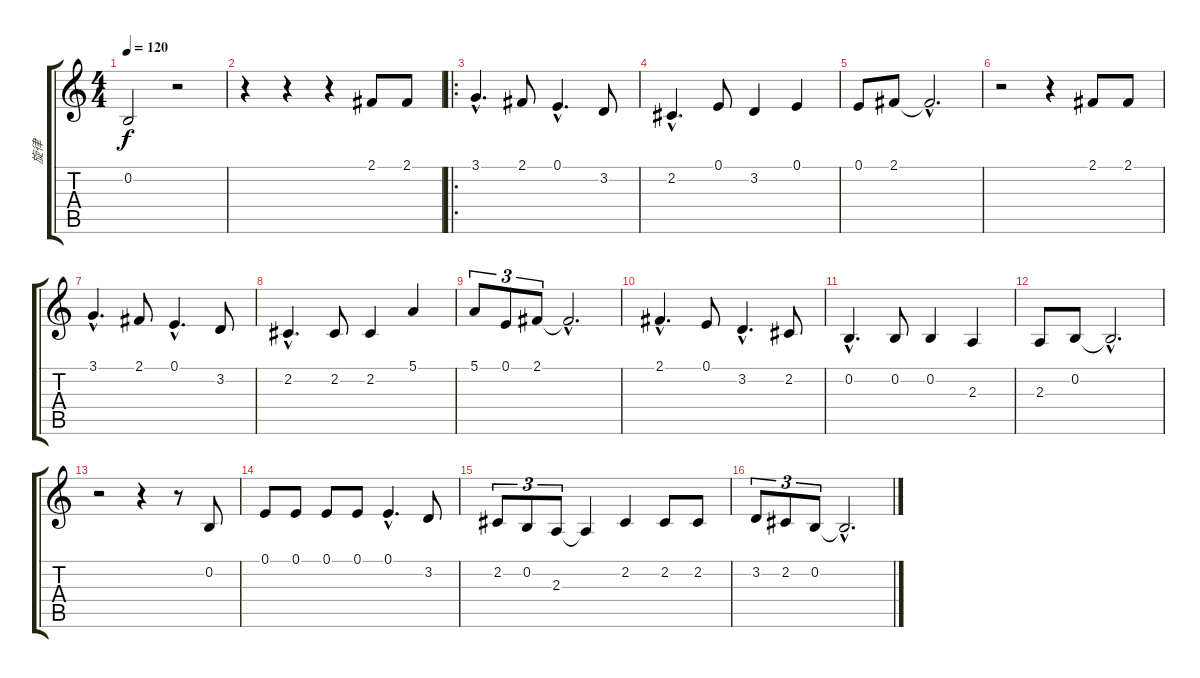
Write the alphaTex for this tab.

\track ("旋律" "旋律") {instrument acousticgrandpiano}
\staff {score tabs}
\tuning (E4 B3 G3 D3 A2 E2) {hide}
\ts (4 4)
\tempo 120
\clef g2
\ks c
0.2.2{dy f} r.2 |
r.4 r.4 r.4 2.1.8 2.1.8 |
\ro
3.1{hac}.4{d} 2.1.8 0.1{hac}.4{d} 3.2.8 |
2.2{hac}.4{d} 0.1.8 3.2.4 0.1.4 |
0.1.8 2.1.8 2.1{hac t}.2{d} |
r.2 r.4 2.1.8 2.1.8 |
3.1{hac}.4{d} 2.1.8 0.1{hac}.4{d} 3.2.8 |
2.2{hac}.4{d} 2.2.8 2.2.4 5.1.4 |
5.1.8{tu (3 2)} 0.1.8{tu (3 2)} 2.1.8{tu (3 2)} 2.1{hac t}.2{d} |
2.1{hac}.4{d} 0.1.8 3.2{hac}.4{d} 2.2.8 |
0.2{hac}.4{d} 0.2.8 0.2.4 2.3.4 |
2.3.8 0.2.8 0.2{hac t}.2{d} |
r.2 r.4 r.8 0.2.8 |
0.1.8 0.1.8 0.1.8 0.1.8 0.1{hac}.4{d} 3.2.8 |
2.2.8{tu (3 2)} 0.2.8{tu (3 2)} 2.3.8{tu (3 2)} 2.3{t}.4 2.2.4 2.2.8 2.2.8 |
3.2.8{tu (3 2)} 2.2.8{tu (3 2)} 0.2.8{tu (3 2)} 0.2{hac t}.2{d}
